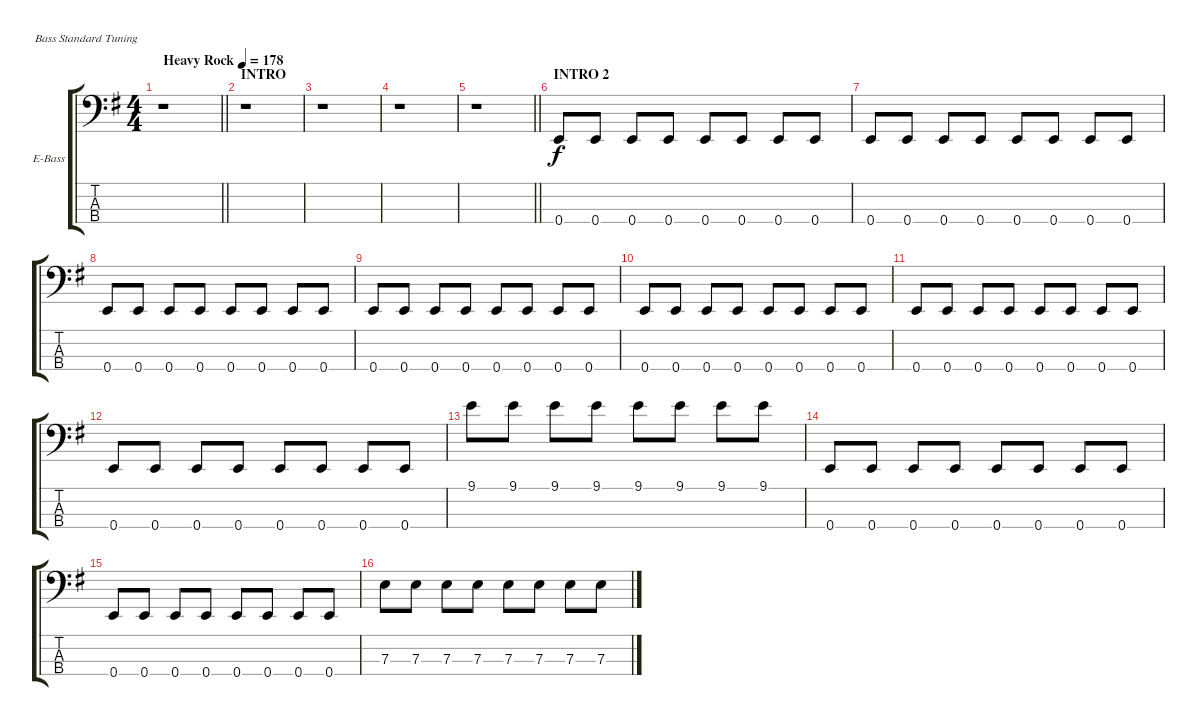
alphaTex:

\bracketExtendMode groupsimilarinstruments
\firstSystemTrackNameOrientation horizontal
\otherSystemsTrackNameOrientation horizontal
\track ("bass" "E-Bass") {instrument electricbassfinger}
\staff {score tabs}
\tuning (G2 D2 A1 E1)
\ts (4 4)
\beaming (8 2 2 2 2)
\tempo (178 "Heavy Rock")
\clef f4
\barLineRight lightlight
\ks eminor
r.1{dy f instrument electricbassfinger} |
\section ("" "INTRO")
r.1 |
r.1 |
r.1 |
\barLineRight lightlight
r.1 |
\section ("" "INTRO 2")
0.4.8 0.4.8 0.4.8 0.4.8 0.4.8 0.4.8 0.4.8 0.4.8 |
0.4.8 0.4.8 0.4.8 0.4.8 0.4.8 0.4.8 0.4.8 0.4.8 |
0.4.8 0.4.8 0.4.8 0.4.8 0.4.8 0.4.8 0.4.8 0.4.8 |
0.4.8 0.4.8 0.4.8 0.4.8 0.4.8 0.4.8 0.4.8 0.4.8 |
0.4.8 0.4.8 0.4.8 0.4.8 0.4.8 0.4.8 0.4.8 0.4.8 |
0.4.8 0.4.8 0.4.8 0.4.8 0.4.8 0.4.8 0.4.8 0.4.8 |
0.4.8 0.4.8 0.4.8 0.4.8 0.4.8 0.4.8 0.4.8 0.4.8 |
9.1.8 9.1.8 9.1.8 9.1.8 9.1.8 9.1.8 9.1.8 9.1.8 |
0.4.8 0.4.8 0.4.8 0.4.8 0.4.8 0.4.8 0.4.8 0.4.8 |
0.4.8 0.4.8 0.4.8 0.4.8 0.4.8 0.4.8 0.4.8 0.4.8 |
7.3.8 7.3.8 7.3.8 7.3.8 7.3.8 7.3.8 7.3.8 7.3.8
